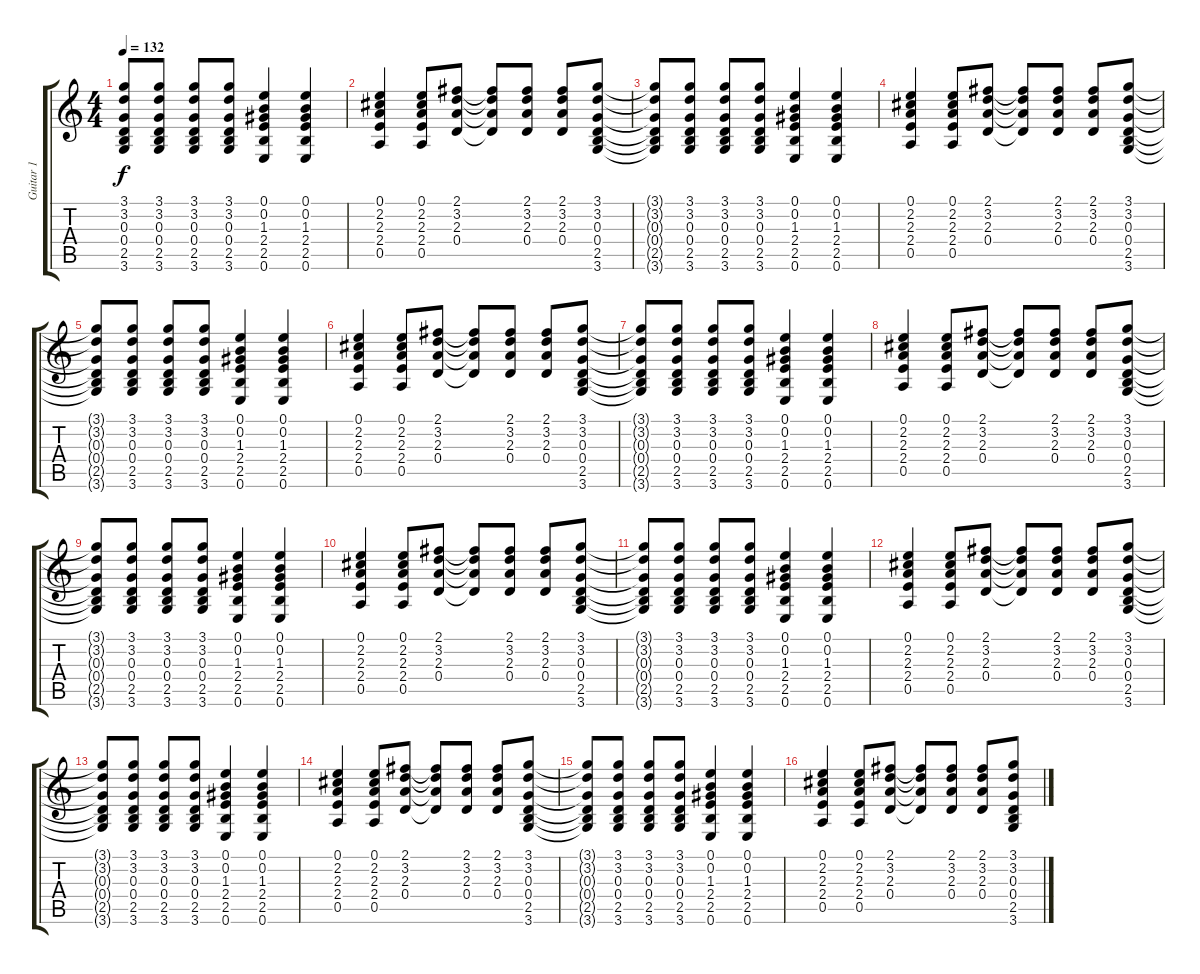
\track ("Guitar 1" "Guitar 1") {instrument electricguitarclean}
\staff {score tabs}
\tuning (E4 B3 G3 D3 A2 E2) {hide}
\ts (4 4)
\tempo 132
\clef g2
\ks c
(3.1{t} 3.2{t} 0.3{t} 0.4{t} 2.5{t} 3.6{t}).8{dy f} (3.1 3.2 0.3 0.4 2.5 3.6).8 (3.1 3.2 0.3 0.4 2.5 3.6).8 (3.1 3.2 0.3 0.4 2.5 3.6).8 (0.1 0.2 1.3 2.4 2.5 0.6).4 (0.1 0.2 1.3 2.4 2.5 0.6).4 |
(0.1 2.2 2.3 2.4 0.5).4 (0.1 2.2 2.3 2.4 0.5).8 (2.1 3.2 2.3 0.4).8 (2.1{t} 3.2{t} 2.3{t} 0.4{t}).8 (2.1 3.2 2.3 0.4).8 (2.1 3.2 2.3 0.4).8 (3.1 3.2 0.3 0.4 2.5 3.6).8 |
(3.1{t} 3.2{t} 0.3{t} 0.4{t} 2.5{t} 3.6{t}).8 (3.1 3.2 0.3 0.4 2.5 3.6).8 (3.1 3.2 0.3 0.4 2.5 3.6).8 (3.1 3.2 0.3 0.4 2.5 3.6).8 (0.1 0.2 1.3 2.4 2.5 0.6).4 (0.1 0.2 1.3 2.4 2.5 0.6).4 |
(0.1 2.2 2.3 2.4 0.5).4 (0.1 2.2 2.3 2.4 0.5).8 (2.1 3.2 2.3 0.4).8 (2.1{t} 3.2{t} 2.3{t} 0.4{t}).8 (2.1 3.2 2.3 0.4).8 (2.1 3.2 2.3 0.4).8 (3.1 3.2 0.3 0.4 2.5 3.6).8 |
(3.1{t} 3.2{t} 0.3{t} 0.4{t} 2.5{t} 3.6{t}).8 (3.1 3.2 0.3 0.4 2.5 3.6).8 (3.1 3.2 0.3 0.4 2.5 3.6).8 (3.1 3.2 0.3 0.4 2.5 3.6).8 (0.1 0.2 1.3 2.4 2.5 0.6).4 (0.1 0.2 1.3 2.4 2.5 0.6).4 |
(0.1 2.2 2.3 2.4 0.5).4 (0.1 2.2 2.3 2.4 0.5).8 (2.1 3.2 2.3 0.4).8 (2.1{t} 3.2{t} 2.3{t} 0.4{t}).8 (2.1 3.2 2.3 0.4).8 (2.1 3.2 2.3 0.4).8 (3.1 3.2 0.3 0.4 2.5 3.6).8 |
(3.1{t} 3.2{t} 0.3{t} 0.4{t} 2.5{t} 3.6{t}).8 (3.1 3.2 0.3 0.4 2.5 3.6).8 (3.1 3.2 0.3 0.4 2.5 3.6).8 (3.1 3.2 0.3 0.4 2.5 3.6).8 (0.1 0.2 1.3 2.4 2.5 0.6).4 (0.1 0.2 1.3 2.4 2.5 0.6).4 |
(0.1 2.2 2.3 2.4 0.5).4 (0.1 2.2 2.3 2.4 0.5).8 (2.1 3.2 2.3 0.4).8 (2.1{t} 3.2{t} 2.3{t} 0.4{t}).8 (2.1 3.2 2.3 0.4).8 (2.1 3.2 2.3 0.4).8 (3.1 3.2 0.3 0.4 2.5 3.6).8 |
(3.1{t} 3.2{t} 0.3{t} 0.4{t} 2.5{t} 3.6{t}).8 (3.1 3.2 0.3 0.4 2.5 3.6).8 (3.1 3.2 0.3 0.4 2.5 3.6).8 (3.1 3.2 0.3 0.4 2.5 3.6).8 (0.1 0.2 1.3 2.4 2.5 0.6).4 (0.1 0.2 1.3 2.4 2.5 0.6).4 |
(0.1 2.2 2.3 2.4 0.5).4 (0.1 2.2 2.3 2.4 0.5).8 (2.1 3.2 2.3 0.4).8 (2.1{t} 3.2{t} 2.3{t} 0.4{t}).8 (2.1 3.2 2.3 0.4).8 (2.1 3.2 2.3 0.4).8 (3.1 3.2 0.3 0.4 2.5 3.6).8 |
(3.1{t} 3.2{t} 0.3{t} 0.4{t} 2.5{t} 3.6{t}).8 (3.1 3.2 0.3 0.4 2.5 3.6).8 (3.1 3.2 0.3 0.4 2.5 3.6).8 (3.1 3.2 0.3 0.4 2.5 3.6).8 (0.1 0.2 1.3 2.4 2.5 0.6).4 (0.1 0.2 1.3 2.4 2.5 0.6).4 |
(0.1 2.2 2.3 2.4 0.5).4 (0.1 2.2 2.3 2.4 0.5).8 (2.1 3.2 2.3 0.4).8 (2.1{t} 3.2{t} 2.3{t} 0.4{t}).8 (2.1 3.2 2.3 0.4).8 (2.1 3.2 2.3 0.4).8 (3.1 3.2 0.3 0.4 2.5 3.6).8 |
(3.1{t} 3.2{t} 0.3{t} 0.4{t} 2.5{t} 3.6{t}).8 (3.1 3.2 0.3 0.4 2.5 3.6).8 (3.1 3.2 0.3 0.4 2.5 3.6).8 (3.1 3.2 0.3 0.4 2.5 3.6).8 (0.1 0.2 1.3 2.4 2.5 0.6).4 (0.1 0.2 1.3 2.4 2.5 0.6).4 |
(0.1 2.2 2.3 2.4 0.5).4 (0.1 2.2 2.3 2.4 0.5).8 (2.1 3.2 2.3 0.4).8 (2.1{t} 3.2{t} 2.3{t} 0.4{t}).8 (2.1 3.2 2.3 0.4).8 (2.1 3.2 2.3 0.4).8 (3.1 3.2 0.3 0.4 2.5 3.6).8 |
(3.1{t} 3.2{t} 0.3{t} 0.4{t} 2.5{t} 3.6{t}).8 (3.1 3.2 0.3 0.4 2.5 3.6).8 (3.1 3.2 0.3 0.4 2.5 3.6).8 (3.1 3.2 0.3 0.4 2.5 3.6).8 (0.1 0.2 1.3 2.4 2.5 0.6).4 (0.1 0.2 1.3 2.4 2.5 0.6).4 |
(0.1 2.2 2.3 2.4 0.5).4 (0.1 2.2 2.3 2.4 0.5).8 (2.1 3.2 2.3 0.4).8 (2.1{t} 3.2{t} 2.3{t} 0.4{t}).8 (2.1 3.2 2.3 0.4).8 (2.1 3.2 2.3 0.4).8 (3.1 3.2 0.3 0.4 2.5 3.6).8
